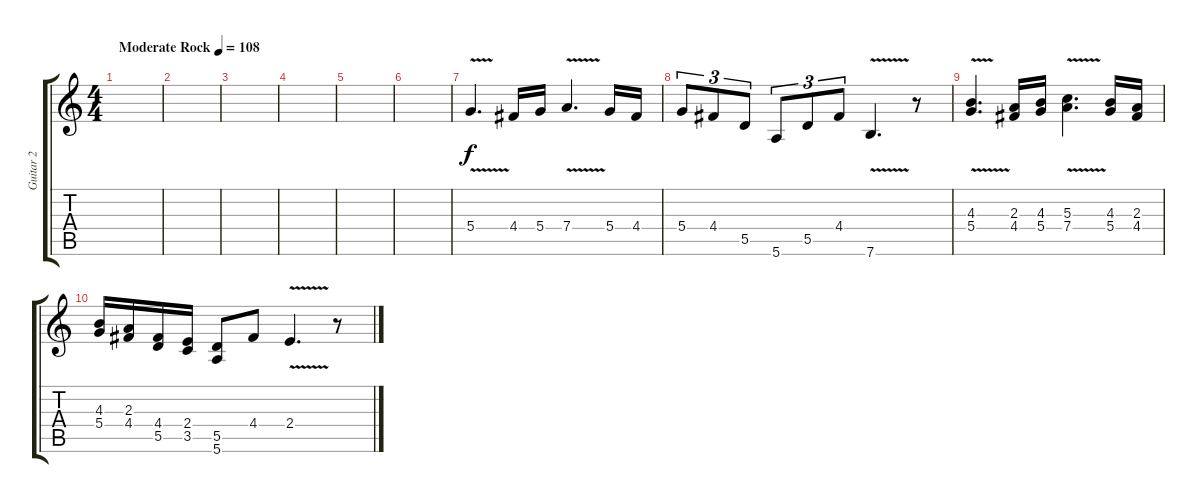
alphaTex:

\track ("Guitar 2" "Guitar 2") {instrument distortionguitar}
\staff {score tabs}
\tuning (E4 B3 G3 D3 A2 E2) {hide}
\ts (4 4)
\tempo (108 "Moderate Rock")
\clef g2
\ks c
|
|
|
|
|
|
5.4{v}.4{d} 4.4.16 5.4.16 7.4{v}.4{d} 5.4.16 4.4.16 |
5.4.8{tu (3 2)} 4.4.8{tu (3 2)} 5.5.8{tu (3 2)} 5.6.8{tu (3 2)} 5.5.8{tu (3 2)} 4.4.8{tu (3 2)} 7.6{v}.4{d} r.8 |
(4.3{v} 5.4).4{d} (2.3 4.4).16 (4.3 5.4).16 (5.3 7.4{v}).4{d} (4.3 5.4).16 (2.3 4.4).16 |
(4.3 5.4).16 (2.3 4.4).16 (4.4 5.5).16 (2.4 3.5).16 (5.5 5.6).8 4.4.8 2.4{v}.4{d} r.8
